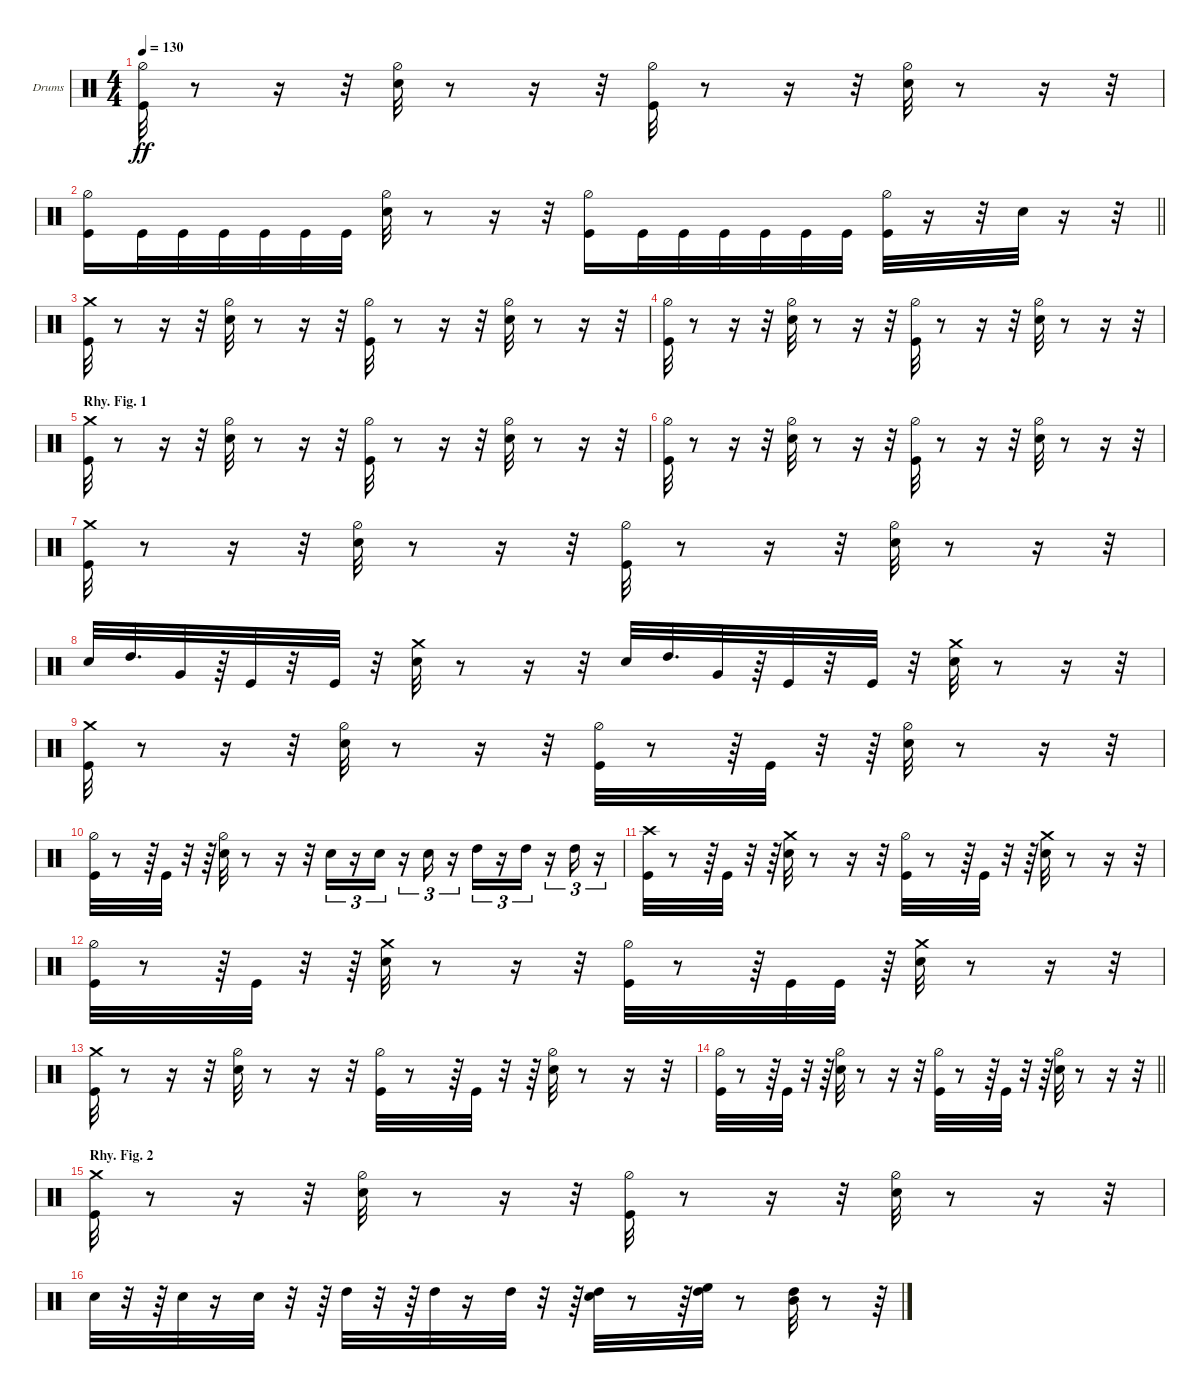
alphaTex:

\bracketExtendMode groupsimilarinstruments
\firstSystemTrackNameOrientation horizontal
\otherSystemsTrackNameOrientation horizontal
\track ("Drumkit" "Drums") {instrument percussion}
\staff {score}
\articulation defaults
\ts (4 4)
\tempo 130
\clef neutral
\ks c
("Kick (hit)" "Hi-Hat (half)").32{dy ff} r.8 r.16 r.32 ("Hi-Hat (half)" "Snare (hit) 2").32 r.8 r.16 r.32 ("Kick (hit)" "Hi-Hat (half)").32 r.8 r.16 r.32 ("Snare (hit) 2" "Hi-Hat (half)").32 r.8 r.16 r.32 |
\barLineRight lightlight
("Kick (hit)" "Hi-Hat (half)").16 "Kick (hit)".32 "Kick (hit)".32 "Kick (hit)".32 "Kick (hit)".32 "Kick (hit)".32 "Kick (hit)".32 ("Snare (hit) 2" "Hi-Hat (half)").32 r.8 r.16 r.32 ("Kick (hit)" "Hi-Hat (half)").16 "Kick (hit)".32 "Kick (hit)".32 "Kick (hit)".32 "Kick (hit)".32 "Kick (hit)".32 "Kick (hit)".32 ("Kick (hit)" "Hi-Hat (half)").32 r.16 r.32 "Snare (hit) 2".32 r.16 r.32 |
("Kick (hit)" "Crash medium (hit)").32 r.8 r.16 r.32 ("Hi-Hat (half)" "Snare (hit) 2").32 r.8 r.16 r.32 ("Kick (hit)" "Hi-Hat (half)").32 r.8 r.16 r.32 ("Snare (hit) 2" "Hi-Hat (half)").32 r.8 r.16 r.32 |
("Kick (hit)" "Hi-Hat (half)").32 r.8 r.16 r.32 ("Snare (hit) 2" "Hi-Hat (half)").32 r.8 r.16 r.32 ("Kick (hit)" "Hi-Hat (half)").32 r.8 r.16 r.32 ("Snare (hit) 2" "Hi-Hat (half)").32 r.8 r.16 r.32 |
\section ("" "Rhy. Fig. 1")
("Kick (hit)" "Crash medium (hit)").32 r.8 r.16 r.32 ("Hi-Hat (half)" "Snare (hit) 2").32 r.8 r.16 r.32 ("Kick (hit)" "Hi-Hat (half)").32 r.8 r.16 r.32 ("Snare (hit) 2" "Hi-Hat (half)").32 r.8 r.16 r.32 |
("Kick (hit)" "Hi-Hat (half)").32 r.8 r.16 r.32 ("Snare (hit) 2" "Hi-Hat (half)").32 r.8 r.16 r.32 ("Kick (hit)" "Hi-Hat (half)").32 r.8 r.16 r.32 ("Snare (hit) 2" "Hi-Hat (half)").32 r.8 r.16 r.32 |
("Kick (hit)" "Crash medium (hit)").32 r.8 r.16 r.32 ("Hi-Hat (half)" "Snare (hit) 2").32 r.8 r.16 r.32 ("Kick (hit)" "Hi-Hat (half)").32 r.8 r.16 r.32 ("Snare (hit) 2" "Hi-Hat (half)").32 r.8 r.16 r.32 |
"Snare (hit) 2".32 "High Tom (hit)".32{d} "Very Low Tom (hit)".32 r.64 "Kick (hit)".32 r.32 "Kick (hit)".32 r.32 ("Snare (hit) 2" "Crash medium (hit)").32 r.8 r.16 r.32 "Snare (hit) 2".32 "High Tom (hit)".32{d} "Very Low Tom (hit)".32 r.64 "Kick (hit)".32 r.32 "Kick (hit)".32 r.32 ("Snare (hit) 2" "Crash medium (hit)").32 r.8 r.16 r.32 |
("Kick (hit)" "Crash medium (hit)").32 r.8 r.16 r.32 ("Hi-Hat (half)" "Snare (hit) 2").32 r.8 r.16 r.32 ("Kick (hit)" "Hi-Hat (half)").32 r.8 r.64 "Kick (hit)".32 r.32 r.64 ("Snare (hit) 2" "Hi-Hat (half)").32 r.8 r.16 r.32 |
("Kick (hit)" "Hi-Hat (half)").32 r.8 r.64 "Kick (hit)".32 r.32 r.64 ("Snare (hit) 2" "Hi-Hat (half)").32 r.8 r.16 r.32 "Snare (hit) 2".16{tu (3 2)} r.16{tu (3 2)} "Snare (hit) 2".16{tu (3 2)} r.16{tu (3 2)} "Snare (hit) 2".16{tu (3 2)} r.16{tu (3 2)} "High Tom (hit)".16{tu (3 2)} r.16{tu (3 2)} "High Tom (hit)".16{tu (3 2)} r.16{tu (3 2)} "High Tom (hit)".16{tu (3 2)} r.16{tu (3 2)} |
("Kick (hit)" "Crash high (hit)").32 r.8 r.64 "Kick (hit)".32 r.32 r.64 ("Snare (hit) 2" "Crash medium (hit)").32 r.8 r.16 r.32 ("Kick (hit)" "Hi-Hat (half)").32 r.8 r.64 "Kick (hit)".32 r.32 r.64 ("Snare (hit) 2" "Crash medium (hit)").32 r.8 r.16 r.32 |
("Kick (hit)" "Hi-Hat (half)").32 r.8 r.64 "Kick (hit)".32 r.32 r.64 ("Snare (hit) 2" "Crash medium (hit)").32 r.8 r.16 r.32 ("Kick (hit)" "Hi-Hat (half)").32 r.8 r.64 "Kick (hit)".32 "Kick (hit)".32 r.64 ("Snare (hit) 2" "Crash medium (hit)").32 r.8 r.16 r.32 |
("Kick (hit)" "Crash medium (hit)").32 r.8 r.16 r.32 ("Hi-Hat (half)" "Snare (hit) 2").32 r.8 r.16 r.32 ("Kick (hit)" "Hi-Hat (half)").32 r.8 r.64 "Kick (hit)".32 r.32 r.64 ("Snare (hit) 2" "Hi-Hat (half)").32 r.8 r.16 r.32 |
\barLineRight lightlight
("Kick (hit)" "Hi-Hat (half)").32 r.8 r.64 "Kick (hit)".32 r.32 r.64 ("Snare (hit) 2" "Hi-Hat (half)").32 r.8 r.16 r.32 ("Kick (hit)" "Hi-Hat (half)").32 r.8 r.64 "Kick (hit)".32 r.32 r.64 ("Snare (hit) 2" "Hi-Hat (half)").32 r.8 r.16 r.32 |
\section ("" "Rhy. Fig. 2")
("Kick (hit)" "Crash medium (hit)").32 r.8 r.16 r.32 ("Hi-Hat (half)" "Snare (hit) 2").32 r.8 r.16 r.32 ("Kick (hit)" "Hi-Hat (half)").32 r.8 r.16 r.32 ("Snare (hit) 2" "Hi-Hat (half)").32 r.8 r.16 r.32 |
"Snare (hit) 2".32 r.32 r.64 "Snare (hit) 2".32 r.16 "Snare (hit) 2".32 r.32 r.64 "High Tom (hit)".32 r.32 r.64 "High Tom (hit)".32 r.16 "High Tom (hit)".32 r.32 r.64 ("High Tom (hit)" "Snare (hit) 2").32 r.8 r.64 ("High Tom (hit)" "High Floor Tom (hit)").32 r.8 ("Mid Tom (hit)" "High Tom (hit)").32 r.8 r.64
